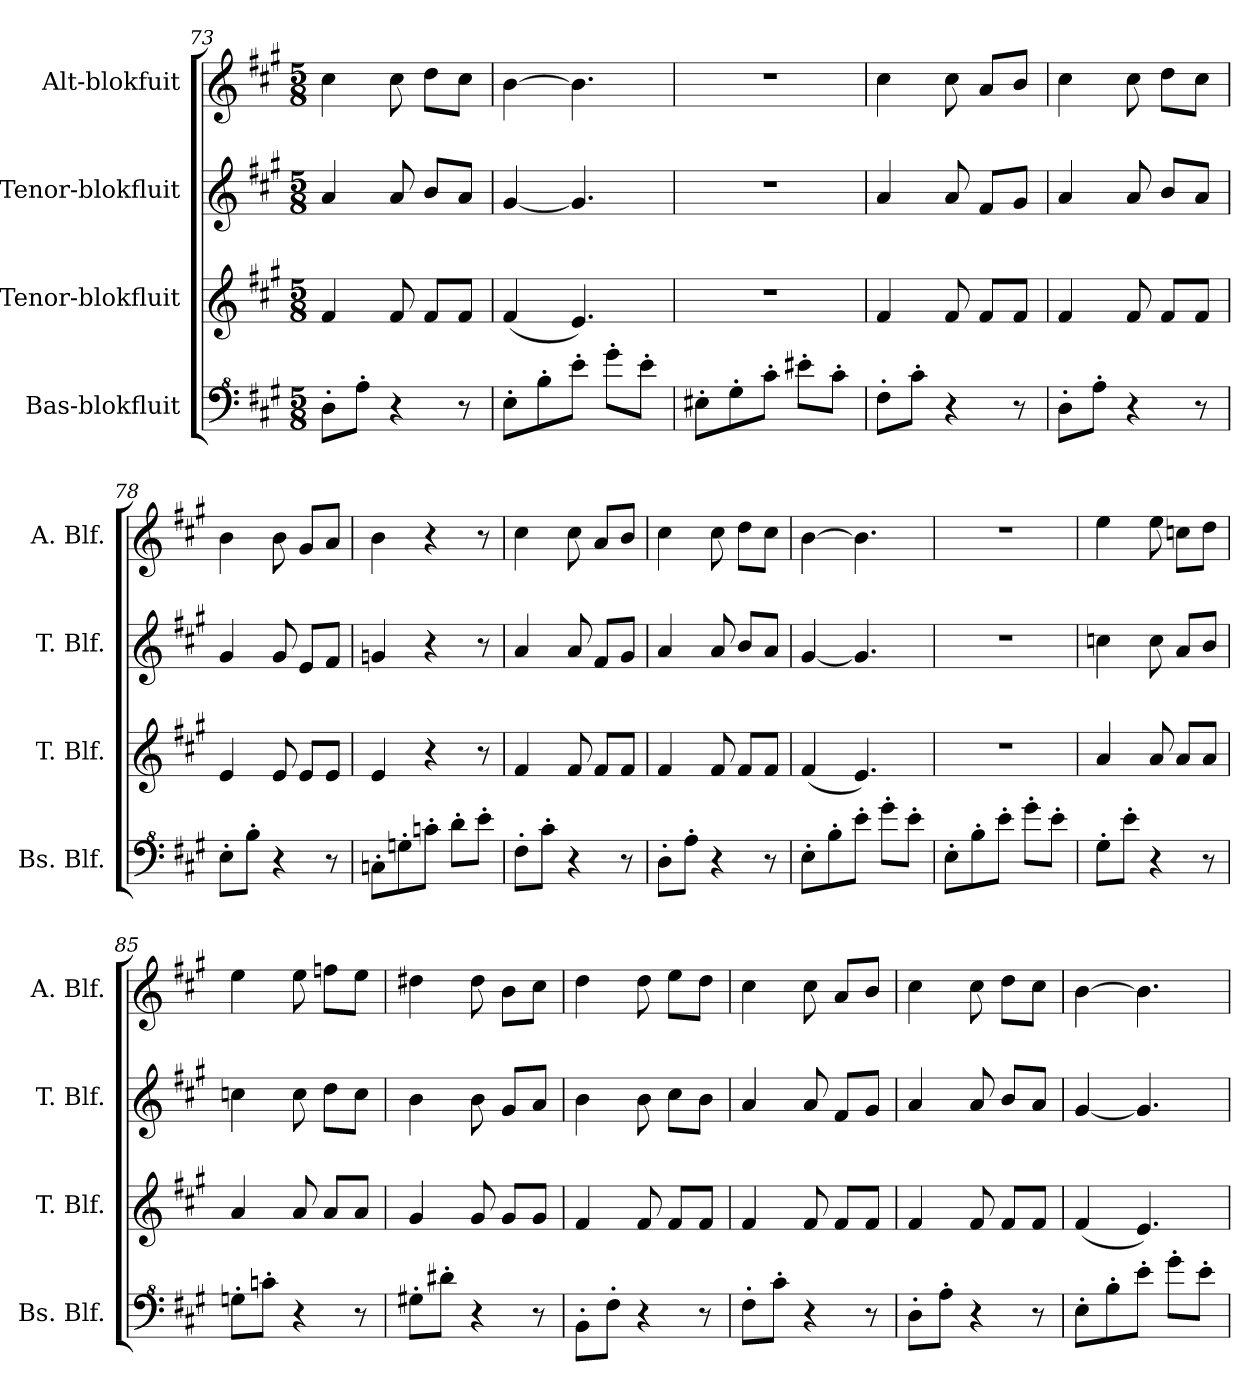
**kern	**kern	**kern	**kern
*part4	*part3	*part2	*part1
*staff4	*staff3	*staff2	*staff1
*I"Bas-blokfluit	*I"Tenor-blokfluit	*I"Tenor-blokfluit	*I"Alt-blokfuit
*I'Bs. Blf.	*I'T. Blf.	*I'T. Blf.	*I'A. Blf.
*clefF^4	*clefG2	*clefG2	*clefG2
*k[f#c#g#]	*k[f#c#g#]	*k[f#c#g#]	*k[f#c#g#]
*M5/8	*M5/8	*M5/8	*M5/8
=73	=73	=73	=73
8d'\L	4f#/	4a/	4cc#\
8a'\J	.	.	.
4r	8f#/	8a/	8cc#\
.	8f#/L	8b/L	8dd\L
8r	8f#/J	8a/J	8cc#\J
!!LO:PB:g=z
=74	=74	=74	=74
8e'\L	(4f#/	[4g#/	[4b\
8b'\	.	.	.
8ee'\J	4.e/)	4.g#/]	4.b\]
8gg#'\L	.	.	.
8ee'\J	.	.	.
=75	=75	=75	=75
8e#X'\L	8%5r	8%5r	8%5r
8g#'\	.	.	.
8cc#'\J	.	.	.
8ee#X'\L	.	.	.
8cc#'\J	.	.	.
=76	=76	=76	=76
8f#'\L	4f#/	4a/	4cc#\
8cc#'\J	.	.	.
4r	8f#/	8a/	8cc#\
.	8f#/L	8f#/L	8a/L
8r	8f#/J	8g#/J	8b/J
=77	=77	=77	=77
8d'\L	4f#/	4a/	4cc#\
8a'\J	.	.	.
4r	8f#/	8a/	8cc#\
.	8f#/L	8b/L	8dd\L
8r	8f#/J	8a/J	8cc#\J
=78	=78	=78	=78
8e'\L	4e/	4g#/	4b\
8b'\J	.	.	.
4r	8e/	8g#/	8b\
.	8e/L	8e/L	8g#/L
8r	8e/J	8f#/J	8a/J
=79	=79	=79	=79
8cn'\L	4e/	4gn/	4b\
8gn'\	.	.	.
8ccn'\J	4r	4r	4r
8dd'\L	.	.	.
8ee'\J	8r	8r	8r
!!LO:LB:g=z
=80	=80	=80	=80
8f#'\L	4f#/	4a/	4cc#\
8cc#'\J	.	.	.
4r	8f#/	8a/	8cc#\
.	8f#/L	8f#/L	8a/L
8r	8f#/J	8g#/J	8b/J
=81	=81	=81	=81
8d'\L	4f#/	4a/	4cc#\
8a'\J	.	.	.
4r	8f#/	8a/	8cc#\
.	8f#/L	8b/L	8dd\L
8r	8f#/J	8a/J	8cc#\J
=82	=82	=82	=82
8e'\L	(4f#/	[4g#/	[4b\
8b'\	.	.	.
8ee'\J	4.e/)	4.g#/]	4.b\]
8gg#'\L	.	.	.
8ee'\J	.	.	.
=83	=83	=83	=83
8e'\L	8%5r	8%5r	8%5r
8b'\	.	.	.
8ee'\J	.	.	.
8gg#'\L	.	.	.
8ee'\J	.	.	.
=84	=84	=84	=84
8g#'\L	4a/	4ccn\	4ee\
8ee'\J	.	.	.
4r	8a/	8cc\	8ee\
.	8a/L	8a/L	8ccn\L
8r	8a/J	8b/J	8dd\J
=85	=85	=85	=85
8gn'\L	4a/	4ccn\	4ee\
8ccn'\J	.	.	.
4r	8a/	8cc\	8ee\
.	8a/L	8dd\L	8ffn\L
8r	8a/J	8cc\J	8ee\J
!!LO:LB:g=z
=86	=86	=86	=86
8g#X'\L	4g#/	4b\	4dd#X\
8dd#X'\J	.	.	.
4r	8g#/	8b\	8dd#\
.	8g#/L	8g#/L	8b\L
8r	8g#/J	8a/J	8cc#\J
=87	=87	=87	=87
8B'\L	4f#/	4b\	4dd\
8f#'\J	.	.	.
4r	8f#/	8b\	8dd\
.	8f#/L	8cc#\L	8ee\L
8r	8f#/J	8b\J	8dd\J
=88	=88	=88	=88
8f#'\L	4f#/	4a/	4cc#\
8cc#'\J	.	.	.
4r	8f#/	8a/	8cc#\
.	8f#/L	8f#/L	8a/L
8r	8f#/J	8g#/J	8b/J
=89	=89	=89	=89
8d'\L	4f#/	4a/	4cc#\
8a'\J	.	.	.
4r	8f#/	8a/	8cc#\
.	8f#/L	8b/L	8dd\L
8r	8f#/J	8a/J	8cc#\J
=90	=90	=90	=90
8e'\L	(4f#/	[4g#/	[4b\
8b'\	.	.	.
8ee'\J	4.e/)	4.g#/]	4.b\]
8gg#'\L	.	.	.
8ee'\J	.	.	.
=	=	=	=
*-	*-	*-	*-
